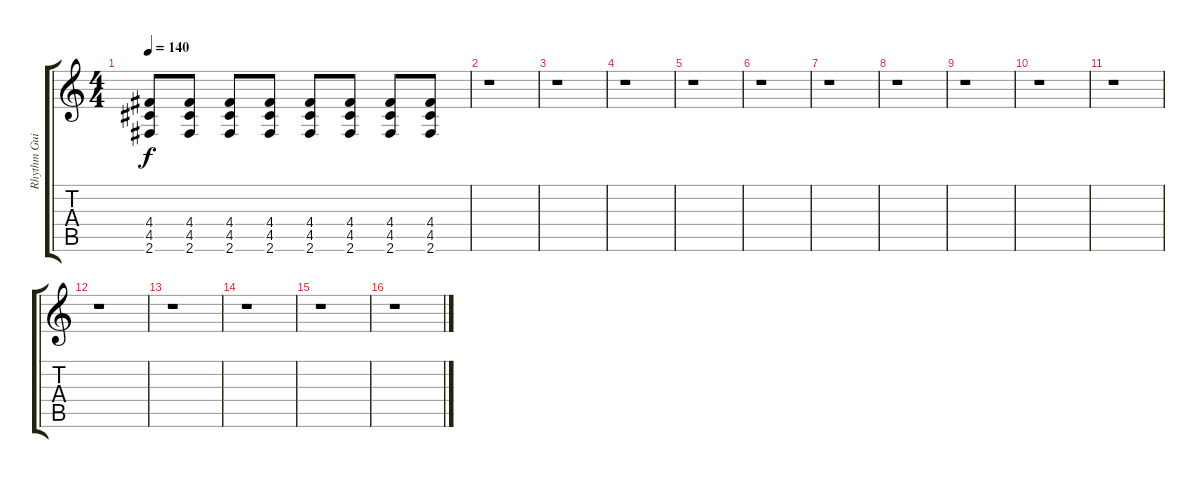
\track ("Rhythm Guitar" "Rhythm Gui") {instrument distortionguitar}
\staff {score tabs}
\tuning (E4 B3 G3 D3 A2 E2) {hide}
\ts (4 4)
\tempo 140
\clef g2
\ks c
(4.4 4.5 2.6).8{dy f} (4.4 4.5 2.6).8 (4.4 4.5 2.6).8 (4.4 4.5 2.6).8 (4.4 4.5 2.6).8 (4.4 4.5 2.6).8 (4.4 4.5 2.6).8 (4.4 4.5 2.6).8 |
r.1 |
r.1 |
r.1 |
r.1 |
r.1 |
r.1 |
r.1 |
r.1 |
r.1 |
r.1 |
r.1 |
r.1 |
r.1 |
r.1 |
r.1
